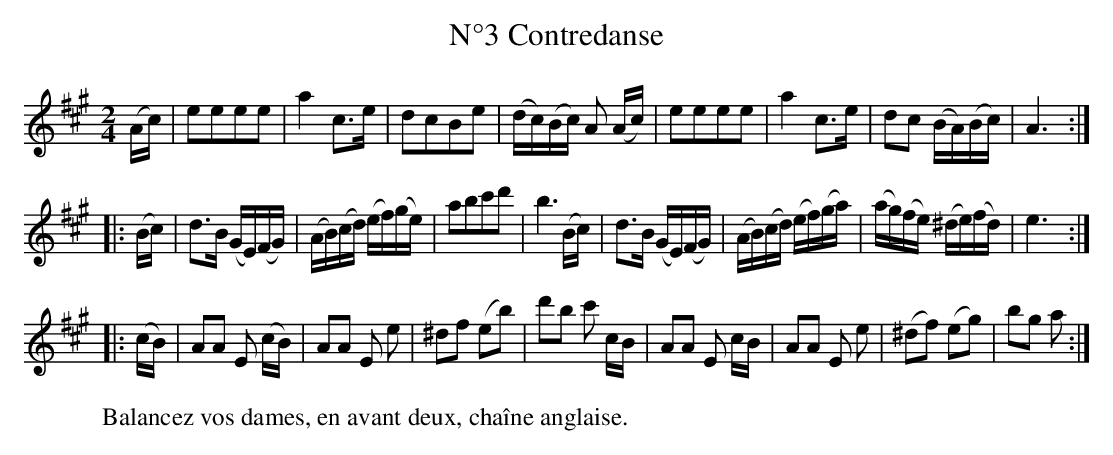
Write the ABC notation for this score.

X:1
T:N°3 Contredanse
M:2/4
K:Amaj
L:1/16
(Ac)|e2e2e2e2|a4 c2>e2|d2c2B2e2|(dc)(Bc) A2 (Ac)|e2e2e2e2|a4 c2>e2|d2c2 (BA)(Bc)|A6:|
|:(Bc)|d2>B2 (GE)(FG)|(AB)(cd) (ef)(ge)|a2b2c'2d'2|b6 (Bc)|d2>B2 (GE)(FG)|(AB)(cd) (ef)(ga)|(ag)(fe) (^de)(fd)|e6:|
|:(cB)|A2A2 E2 (cB)|A2A2 E2 e2|^d2f2 (e2b2)|d'2b2 c'2 cB|A2A2 E2 cB|A2A2 E2 e2|(^d2f2) (e2g2)|b2g2 a2:|]
W:Balancez vos dames, en avant deux, chaîne anglaise.
